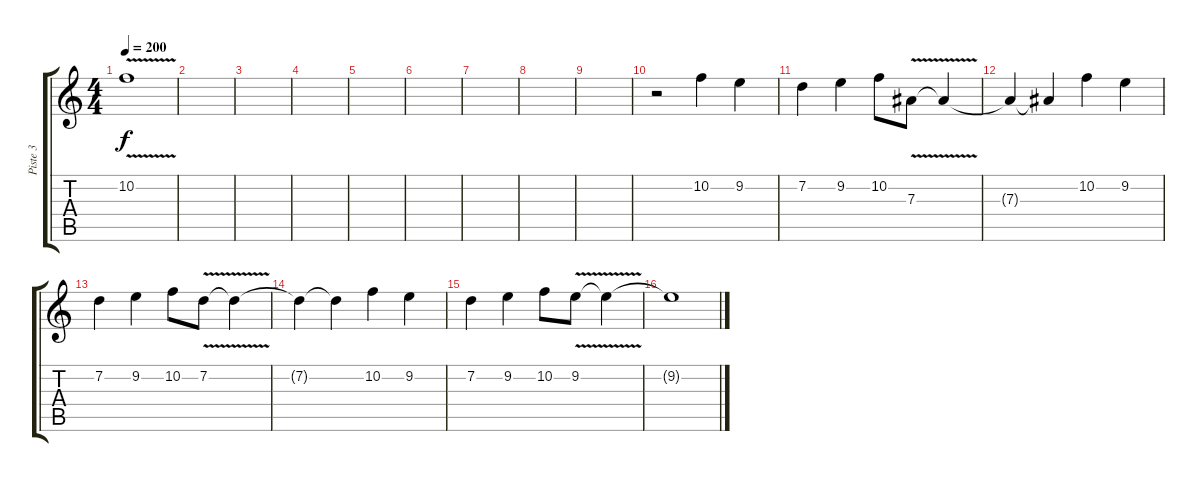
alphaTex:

\track ("Piste 3" "Piste 3") {instrument distortionguitar}
\staff {score tabs}
\tuning (C4 G3 Eb3 Bb2 F2 C2) {hide}
\ts (4 4)
\tempo 200
\clef g2
\ks c
10.2{v}.1{dy f} |
|
|
|
|
|
|
|
|
r.2{balance 0 instrument distortionguitar} 10.2.4 9.2.4 |
7.2.4 9.2.4 10.2.8 7.3{v}.8 7.3{t}.4 |
7.3{t}.4 7.3{t}.4 10.2.4 9.2.4 |
7.2.4 9.2.4 10.2.8 7.2{v}.8 7.2{t}.4 |
7.2{t}.4 7.2{t}.4 10.2.4 9.2.4 |
7.2.4 9.2.4 10.2.8 9.2{v}.8 9.2{t}.4 |
9.2{t}.1
